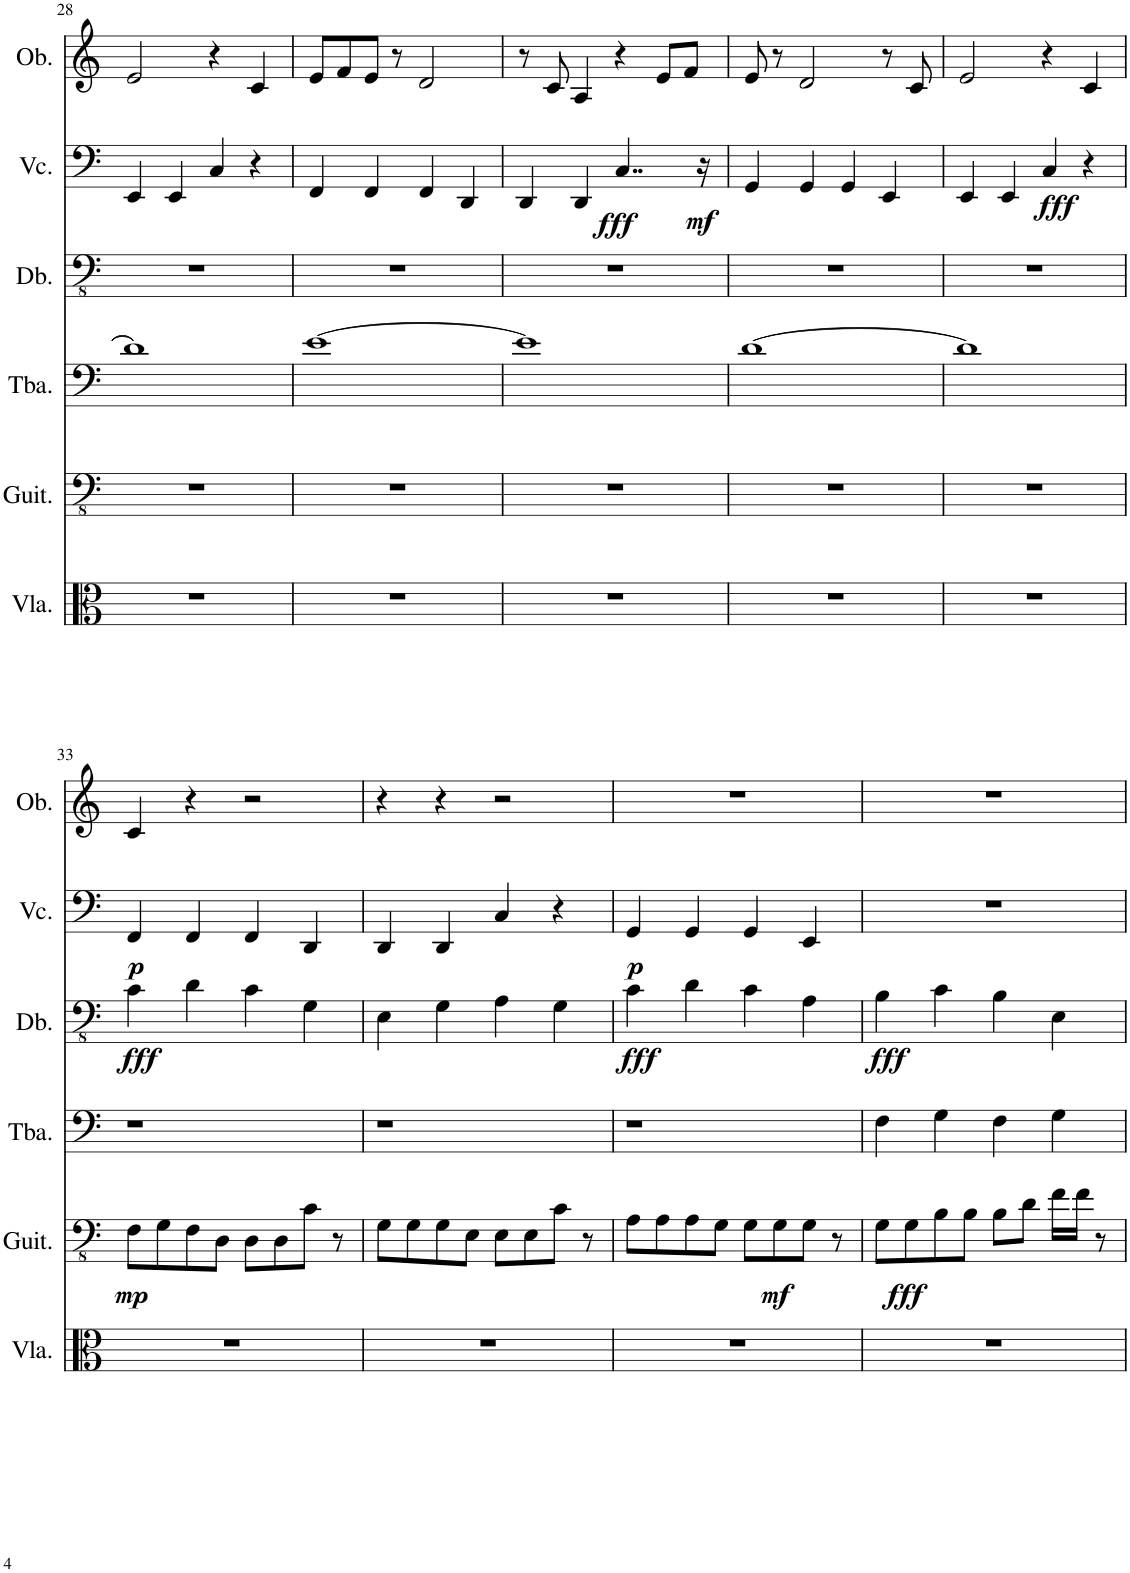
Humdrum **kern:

**kern	**kern	**dynam	**kern	**kern	**dynam	**kern	**dynam	**kern
*part6	*part5	*part5	*part4	*part3	*part3	*part2	*part2	*part1
*staff6	*staff5	*staff5	*staff4	*staff3	*staff3	*staff2	*staff2	*staff1
*I"Viola	*I"Classical Guitar	*	*I"Tuba	*I"Double Bass	*	*I"Violoncello	*	*I"Oboe
*I'Vla.	*I'Guit.	*	*I'Tba.	*I'Db.	*	*I'Vc.	*	*I'Ob.
!!LO:PB:g=z
*clefC3	*clefFv4	*	*clefF4	*clefFv4	*	*clefF4	*	*clefG2
*	*	*	*	*ITrd7c12	*	*	*	*
*k[]	*k[]	*	*k[]	*k[]	*	*k[]	*	*k[]
*M4/4	*M4/4	*	*M4/4	*M4/4	*	*M4/4	*	*M4/4
=28	=28	=28	=28	=28	=28	=28	=28	=28
1r	1r	.	1d]	1r	.	4EE/	.	2e/
.	.	.	.	.	.	4EE/	.	.
.	.	.	.	.	.	4C/	.	4r
.	.	.	.	.	.	4r	.	4c/
=29	=29	=29	=29	=29	=29	=29	=29	=29
1r	1r	.	[1e	1r	.	4FF/	.	8e/L
.	.	.	.	.	.	.	.	8f/
.	.	.	.	.	.	4FF/	.	8e/J
.	.	.	.	.	.	.	.	8r
.	.	.	.	.	.	4FF/	.	2d/
.	.	.	.	.	.	4DD/	.	.
=30	=30	=30	=30	=30	=30	=30	=30	=30
1r	1r	.	1e]	1r	.	4DD/	.	8r
.	.	.	.	.	.	.	.	8c/
.	.	.	.	.	.	4DD/	.	4A/
!	!	!	!	!	!	!	!LO:DY:b	!
.	.	.	.	.	.	4..C/	fff	4r
.	.	.	.	.	.	.	.	8e/L
.	.	.	.	.	.	.	.	8f/J
!	!	!	!	!	!	!	!LO:DY:b	!
.	.	.	.	.	.	16r	mf	.
=31	=31	=31	=31	=31	=31	=31	=31	=31
1r	1r	.	[1d	1r	.	4GG/	.	8e/
.	.	.	.	.	.	.	.	8r
.	.	.	.	.	.	4GG/	.	2d/
.	.	.	.	.	.	4GG/	.	.
.	.	.	.	.	.	4EE/	.	8r
.	.	.	.	.	.	.	.	8c/
=32	=32	=32	=32	=32	=32	=32	=32	=32
1r	1r	.	1d]	1r	.	4EE/	.	2e/
.	.	.	.	.	.	4EE/	.	.
!	!	!	!	!	!	!	!LO:DY:b	!
.	.	.	.	.	.	4C/	fff	4r
.	.	.	.	.	.	4r	.	4c/
!!LO:LB:g=z
=33	=33	=33	=33	=33	=33	=33	=33	=33
!	!	!LO:DY:b	!	!	!LO:DY:b	!	!LO:DY:b	!
1r	8FF\L	mp	1r	4C\	fff	4FF/	p	4c/
.	8GG\	.	.	.	.	.	.	.
.	8FF\	.	.	4D\	.	4FF/	.	4r
.	8DD\J	.	.	.	.	.	.	.
.	8DD\L	.	.	4C\	.	4FF/	.	2r
.	8DD\	.	.	.	.	.	.	.
.	8C\J	.	.	4GG\	.	4DD/	.	.
.	8r	.	.	.	.	.	.	.
=34	=34	=34	=34	=34	=34	=34	=34	=34
1r	8GG\L	.	1r	4EE\	.	4DD/	.	4r
.	8GG\	.	.	.	.	.	.	.
.	8GG\	.	.	4GG\	.	4DD/	.	4r
.	8EE\J	.	.	.	.	.	.	.
.	8EE\L	.	.	4AA\	.	4C/	.	2r
.	8EE\	.	.	.	.	.	.	.
.	8C\J	.	.	4GG\	.	4r	.	.
.	8r	.	.	.	.	.	.	.
=35	=35	=35	=35	=35	=35	=35	=35	=35
!	!	!	!	!	!LO:DY:b	!	!LO:DY:b	!
1r	8AA\L	.	1r	4C\	fff	4GG/	p	1r
.	8AA\	.	.	.	.	.	.	.
.	8AA\	.	.	4D\	.	4GG/	.	.
.	8GG\J	.	.	.	.	.	.	.
.	8GG\L	.	.	4C\	.	4GG/	.	.
!	!	!LO:DY:b	!	!	!	!	!	!
.	8GG\	mf	.	.	.	.	.	.
.	8GG\J	.	.	4AA\	.	4EE/	.	.
.	8r	.	.	.	.	.	.	.
=36	=36	=36	=36	=36	=36	=36	=36	=36
!	!	!	!	!	!LO:DY:b	!	!	!
1r	8GG\L	.	4F\	4BB\	fff	1r	.	1r
!	!	!LO:DY:b	!	!	!	!	!	!
.	8GG\	fff	.	.	.	.	.	.
.	8BB\	.	4G\	4C\	.	.	.	.
.	8BB\J	.	.	.	.	.	.	.
.	8BB\L	.	4F\	4BB\	.	.	.	.
.	8D\J	.	.	.	.	.	.	.
.	16F\LL	.	4G\	4EE\	.	.	.	.
.	16F\JJ	.	.	.	.	.	.	.
.	8r	.	.	.	.	.	.	.
=	=	=	=	=	=	=	=	=
*-	*-	*-	*-	*-	*-	*-	*-	*-
